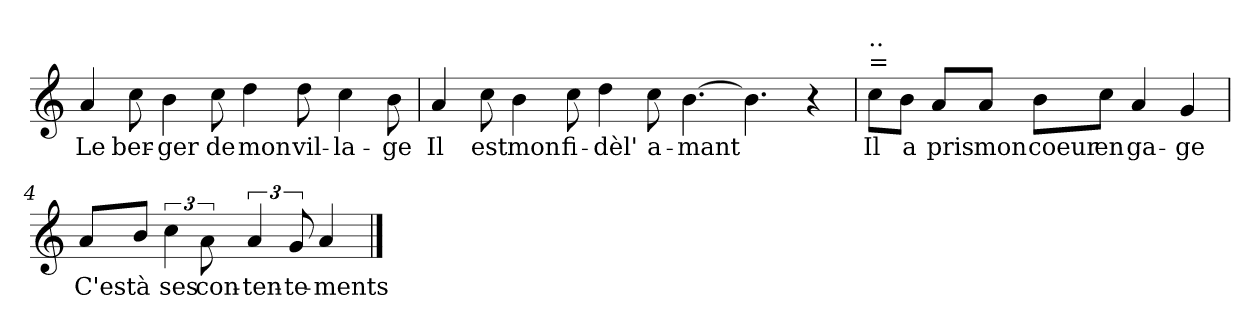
**kern	**text
*part1	*part1
*staff1	*staff1
*clefG2	*
*k[]	*
*C:	*
=1	=1
!	!LO:LY:b
4a/	Le
!	!LO:LY:b
8cc\	ber-
!	!LO:LY:b
4b\	-ger
!	!LO:LY:b
8cc\	de
!	!LO:LY:b
4dd\	mon
!	!LO:LY:b
8dd\	vil-
!	!LO:LY:b
4cc\	-la-
!	!LO:LY:b
8b\	-ge
=2	=2
!	!LO:LY:b
4a/	Il
!	!LO:LY:b
8cc\	est
!	!LO:LY:b
4b\	mon
!	!LO:LY:b
8cc\	fi-
!	!LO:LY:b
4dd\	-dèl'
!	!LO:LY:b
8cc\	a-
!	!LO:LY:b
[4.b\	-mant
4.b\]	.
4r	.
!!LO:LB:g=z
=3	=3
!LO:TX:a:t==	!
!LO:TX:a:t=..	!
!	!LO:LY:b
8cc\L	Il
!	!LO:LY:b
8b\J	a
!	!LO:LY:b
8a/L	pris
!	!LO:LY:b
8a/J	mon
!	!LO:LY:b
8b\L	coeur
!	!LO:LY:b
8cc\J	en
!	!LO:LY:b
4a/	ga-
!	!LO:LY:b
4g/	-ge
=4	=4
!	!LO:LY:b
8a/L	C'est
!	!LO:LY:b
8b/J	à
!	!LO:LY:b
6cc\	ses
!	!LO:LY:b
12a\	con-
!	!LO:LY:b
6a/	-ten-
!	!LO:LY:b
12g/	-te-
!	!LO:LY:b
4a/	-ments
==	==
*-	*-
